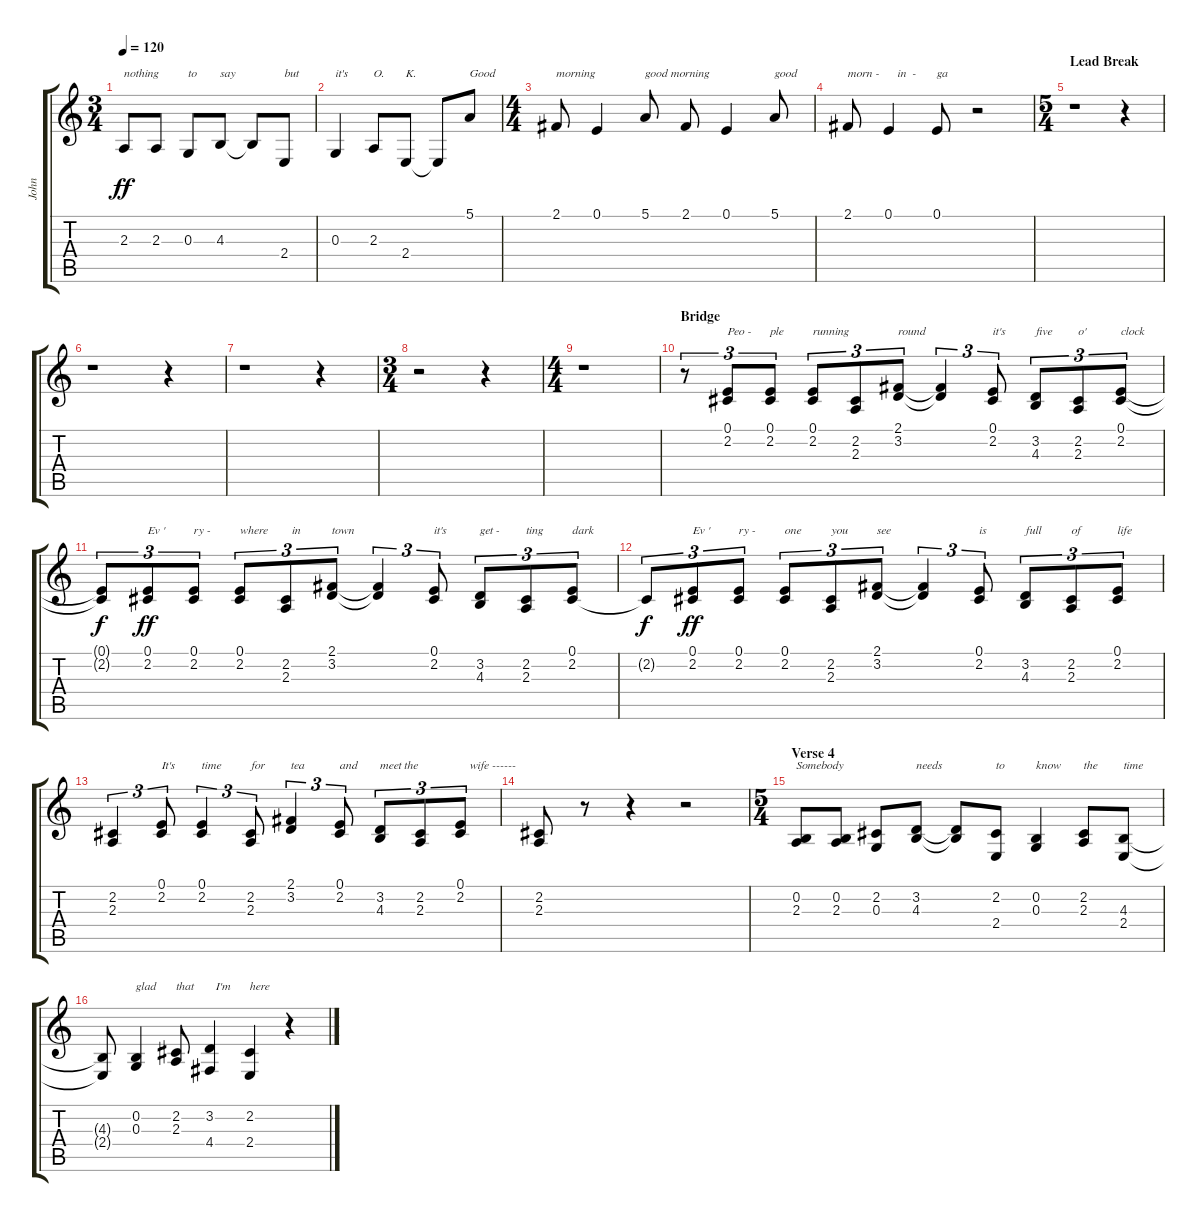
\track ("John" "John") {instrument clarinet}
\staff {score tabs}
\tuning (E4 B3 G3 D3 A2 E2) {hide}
\ts (3 4)
\tempo 120
\clef g2
\ks c
2.3.8{txt "nothing" dy ff} 2.3.8 0.3.8{txt "to"} 4.3.8{txt "say"} 4.3{t}.8 2.4.8{txt "but"} |
0.3.4{txt "it's"} 2.3.8{txt "O."} 2.4.8{txt "K."} 2.4{t}.8 5.1.8{txt "Good" balance 13} |
\ts (4 4)
2.1.8{txt "morning"} 0.1.4 5.1.8{txt "good morning"} 2.1.8 0.1.4 5.1.8{txt "good"} |
2.1.8{txt "morn -"} 0.1.4{txt "   in  -"} 0.1.8{txt "ga"} r.2 |
\ts (5 4)
\section ("" "Lead Break")
r.1 r.4 |
r.1 r.4 |
r.1 r.4 |
\ts (3 4)
r.2 r.4 |
\ts (4 4)
r.1 |
\section ("" "Bridge")
r.8{tu (3 2)} (0.1 2.2).8{tu (3 2) txt "Peo -"} (0.1 2.2).8{tu (3 2) txt "ple"} (0.1 2.2).8{tu (3 2) txt "running"} (2.2 2.3).8{tu (3 2) txt " "} (2.1 3.2).8{tu (3 2) txt "round"} (2.1{t} 3.2{t}).4{tu (3 2)} (0.1 2.2).8{tu (3 2) txt "it's"} (3.2 4.3).8{tu (3 2) txt "five"} (2.2 2.3).8{tu (3 2) txt "o' "} (0.1 2.2).8{tu (3 2) txt "clock"} |
(0.1{t} 2.2{t}).8{tu (3 2) txt " " dy f} (0.1 2.2).8{tu (3 2) txt "Ev '" dy ff} (0.1 2.2).8{tu (3 2) txt "ry -"} (0.1 2.2).8{tu (3 2) txt "where"} (2.2 2.3).8{tu (3 2) txt "  in"} (2.1 3.2).8{tu (3 2) txt "town"} (2.1{t} 3.2{t}).4{tu (3 2)} (0.1 2.2).8{tu (3 2) txt "it's"} (3.2 4.3).8{tu (3 2) txt "get -"} (2.2 2.3).8{tu (3 2) txt "ting"} (0.1 2.2).8{tu (3 2) txt "dark"} |
2.2{t}.8{tu (3 2) txt " " dy f} (0.1 2.2).8{tu (3 2) txt "Ev '" dy ff} (0.1 2.2).8{tu (3 2) txt "ry -"} (0.1 2.2).8{tu (3 2) txt "one"} (2.2 2.3).8{tu (3 2) txt "you"} (2.1 3.2).8{tu (3 2) txt "see"} (2.1{t} 3.2{t}).4{tu (3 2)} (0.1 2.2).8{tu (3 2) txt "is"} (3.2 4.3).8{tu (3 2) txt "full"} (2.2 2.3).8{tu (3 2) txt "of"} (0.1 2.2).8{tu (3 2) txt "life"} |
(2.2 2.3).4{tu (3 2) txt " "} (0.1 2.2).8{tu (3 2) txt "It's"} (0.1 2.2).4{tu (3 2) txt "time"} (2.2 2.3).8{tu (3 2) txt "for"} (2.1 3.2).4{tu (3 2) txt "tea"} (0.1 2.2).8{tu (3 2) txt "and"} (3.2 4.3).8{tu (3 2) txt "meet the"} (2.2 2.3).8{tu (3 2) txt " "} (0.1 2.2).8{tu (3 2) txt "   wife ------"} |
(2.2 2.3).8 r.8 r.4 r.2 |
\ts (5 4)
\section ("" "Verse 4")
(0.2 2.3).8{txt "Somebody " balance 9} (0.2 2.3).8{txt " "} (2.2 0.3).8{txt " "} (3.2 4.3).8{txt "needs"} (3.2{t} 4.3{t}).8 (2.2 2.4).8{txt "to"} (0.2 0.3).4{txt "know"} (2.2 2.3).8{txt "the"} (4.3 2.4).8{txt "time"} |
(4.3{t} 2.4{t}).8 (0.2 0.3).4{txt "glad"} (2.2 2.3).8{txt "that"} (3.2 4.4).4{txt "  I'm"} (2.2 2.4).4{txt "here"} r.4
